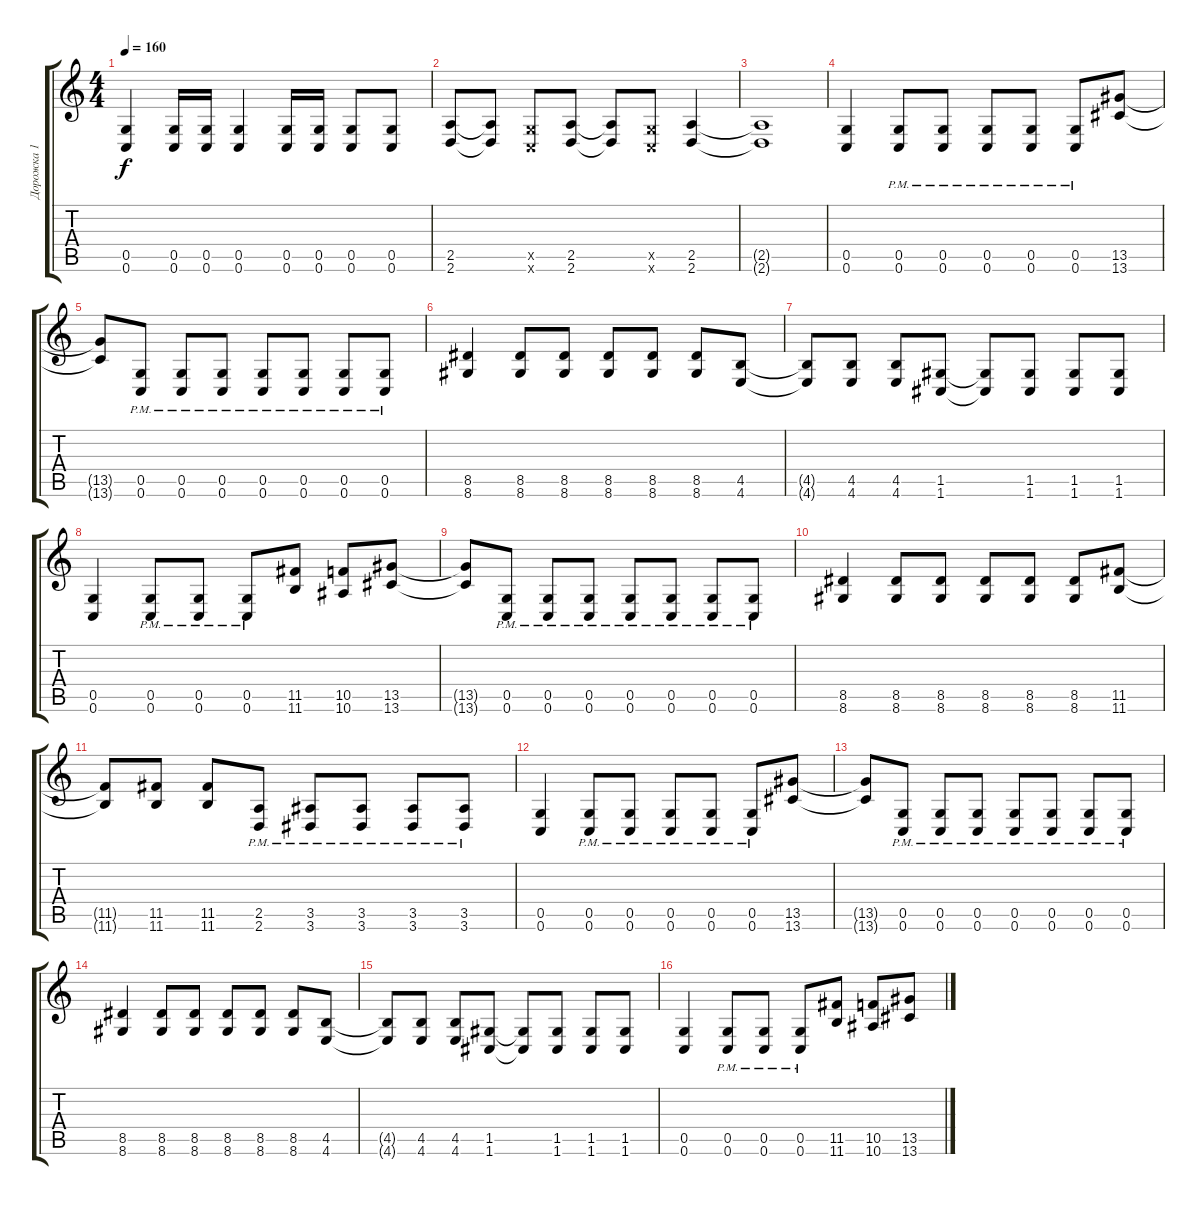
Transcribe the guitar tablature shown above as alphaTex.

\track ("Дорожка 1" "Дорожка 1") {instrument distortionguitar}
\staff {score tabs}
\tuning (D4 A3 F3 C3 G2 C2) {hide}
\ts (4 4)
\tempo 160
\clef g2
\ks c
(0.5 0.6).4{dy f} (0.5 0.6).16 (0.5 0.6).16 (0.5 0.6).4 (0.5 0.6).16 (0.5 0.6).16 (0.5 0.6).8 (0.5 0.6).8 |
(2.5 2.6).8 (2.5{t} 2.6{t}).8 (0.5{x} 0.6{x}).8 (2.5 2.6).8 (2.5{t} 2.6{t}).8 (0.5{x} 0.6{x}).8 (2.5 2.6).4 |
(2.5{t} 2.6{t}).1 |
(0.5 0.6).4 (0.5{pm} 0.6{pm}).8 (0.5{pm} 0.6{pm}).8 (0.5{pm} 0.6{pm}).8 (0.5{pm} 0.6{pm}).8 (0.5{pm} 0.6{pm}).8 (13.5 13.6).8 |
(13.5{t} 13.6{t}).8 (0.5{pm} 0.6{pm}).8 (0.5{pm} 0.6{pm}).8 (0.5{pm} 0.6{pm}).8 (0.5{pm} 0.6{pm}).8 (0.5{pm} 0.6{pm}).8 (0.5{pm} 0.6{pm}).8 (0.5{pm} 0.6{pm}).8 |
(8.5 8.6).4 (8.5 8.6).8 (8.5 8.6).8 (8.5 8.6).8 (8.5 8.6).8 (8.5 8.6).8 (4.5 4.6).8 |
(4.5{t} 4.6{t}).8 (4.5 4.6).8 (4.5 4.6).8 (1.5 1.6).8 (1.5{t} 1.6{t}).8 (1.5 1.6).8 (1.5 1.6).8 (1.5 1.6).8 |
(0.5 0.6).4 (0.5{pm} 0.6{pm}).8 (0.5{pm} 0.6{pm}).8 (0.5{pm} 0.6{pm}).8 (11.5 11.6).8 (10.5 10.6).8 (13.5 13.6).8 |
(13.5{t} 13.6{t}).8 (0.5{pm} 0.6{pm}).8 (0.5{pm} 0.6{pm}).8 (0.5{pm} 0.6{pm}).8 (0.5{pm} 0.6{pm}).8 (0.5{pm} 0.6{pm}).8 (0.5{pm} 0.6{pm}).8 (0.5{pm} 0.6{pm}).8 |
(8.5 8.6).4 (8.5 8.6).8 (8.5 8.6).8 (8.5 8.6).8 (8.5 8.6).8 (8.5 8.6).8 (11.5 11.6).8 |
(11.5{t} 11.6{t}).8 (11.5 11.6).8 (11.5 11.6).8 (2.5{pm} 2.6{pm}).8 (3.5{pm} 3.6{pm}).8 (3.5{pm} 3.6{pm}).8 (3.5{pm} 3.6{pm}).8 (3.5{pm} 3.6{pm}).8 |
(0.5 0.6).4 (0.5{pm} 0.6{pm}).8 (0.5{pm} 0.6{pm}).8 (0.5{pm} 0.6{pm}).8 (0.5{pm} 0.6{pm}).8 (0.5{pm} 0.6{pm}).8 (13.5 13.6).8 |
(13.5{t} 13.6{t}).8 (0.5{pm} 0.6{pm}).8 (0.5{pm} 0.6{pm}).8 (0.5{pm} 0.6{pm}).8 (0.5{pm} 0.6{pm}).8 (0.5{pm} 0.6{pm}).8 (0.5{pm} 0.6{pm}).8 (0.5{pm} 0.6{pm}).8 |
(8.5 8.6).4 (8.5 8.6).8 (8.5 8.6).8 (8.5 8.6).8 (8.5 8.6).8 (8.5 8.6).8 (4.5 4.6).8 |
(4.5{t} 4.6{t}).8 (4.5 4.6).8 (4.5 4.6).8 (1.5 1.6).8 (1.5{t} 1.6{t}).8 (1.5 1.6).8 (1.5 1.6).8 (1.5 1.6).8 |
(0.5 0.6).4 (0.5{pm} 0.6{pm}).8 (0.5{pm} 0.6{pm}).8 (0.5{pm} 0.6{pm}).8 (11.5 11.6).8 (10.5 10.6).8 (13.5 13.6).8
